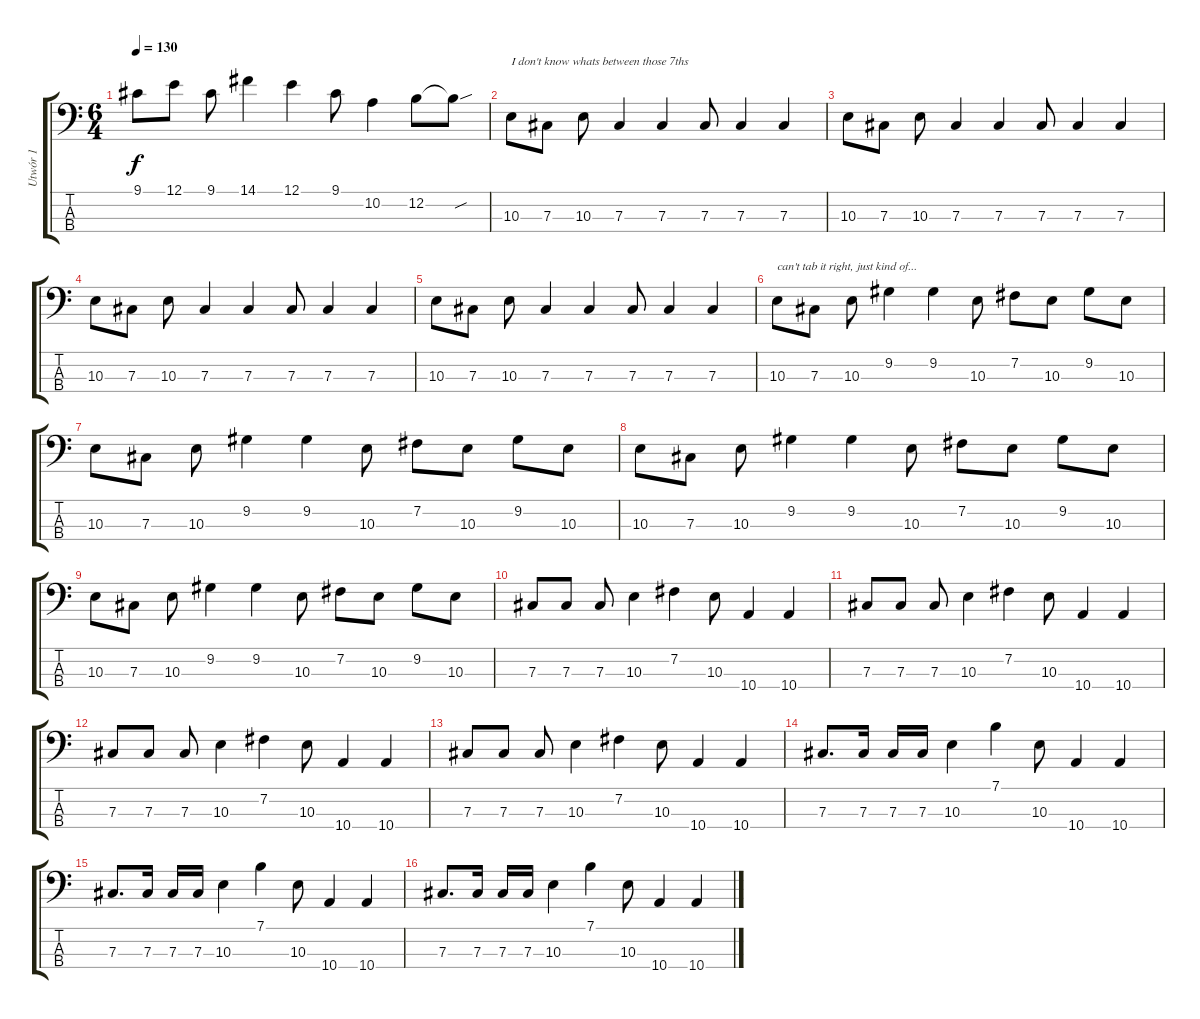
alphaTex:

\track ("Utwór 1" "Utwór 1") {instrument electricbassfinger}
\staff {score tabs}
\tuning (E2 B1 Gb1 B0) {hide}
\ts (6 4)
\tempo 130
\clef f4
\ks c
9.1.8{dy f} 12.1.8 9.1.8 14.1.4 12.1.4 9.1.8 10.2.4 12.2.8 12.2{sou t}.8 |
10.3.8{txt "I don't know whats between those 7ths"} 7.3.8 10.3.8 7.3.4 7.3.4 7.3.8 7.3.4 7.3.4 |
10.3.8 7.3.8 10.3.8 7.3.4 7.3.4 7.3.8 7.3.4 7.3.4 |
10.3.8 7.3.8 10.3.8 7.3.4 7.3.4 7.3.8 7.3.4 7.3.4 |
10.3.8 7.3.8 10.3.8 7.3.4 7.3.4 7.3.8 7.3.4 7.3.4 |
10.3.8{txt "can't tab it right, just kind of..."} 7.3.8 10.3.8 9.2.4 9.2.4 10.3.8 7.2.8 10.3.8 9.2.8 10.3.8 |
10.3.8 7.3.8 10.3.8 9.2.4 9.2.4 10.3.8 7.2.8 10.3.8 9.2.8 10.3.8 |
10.3.8 7.3.8 10.3.8 9.2.4 9.2.4 10.3.8 7.2.8 10.3.8 9.2.8 10.3.8 |
10.3.8 7.3.8 10.3.8 9.2.4 9.2.4 10.3.8 7.2.8 10.3.8 9.2.8 10.3.8 |
7.3.8 7.3.8 7.3.8 10.3.4 7.2.4 10.3.8 10.4.4 10.4.4 |
7.3.8 7.3.8 7.3.8 10.3.4 7.2.4 10.3.8 10.4.4 10.4.4 |
7.3.8 7.3.8 7.3.8 10.3.4 7.2.4 10.3.8 10.4.4 10.4.4 |
7.3.8 7.3.8 7.3.8 10.3.4 7.2.4 10.3.8 10.4.4 10.4.4 |
7.3.8{d} 7.3.16 7.3.16 7.3.16 10.3.4 7.1.4 10.3.8 10.4.4 10.4.4 |
7.3.8{d} 7.3.16 7.3.16 7.3.16 10.3.4 7.1.4 10.3.8 10.4.4 10.4.4 |
7.3.8{d} 7.3.16 7.3.16 7.3.16 10.3.4 7.1.4 10.3.8 10.4.4 10.4.4
